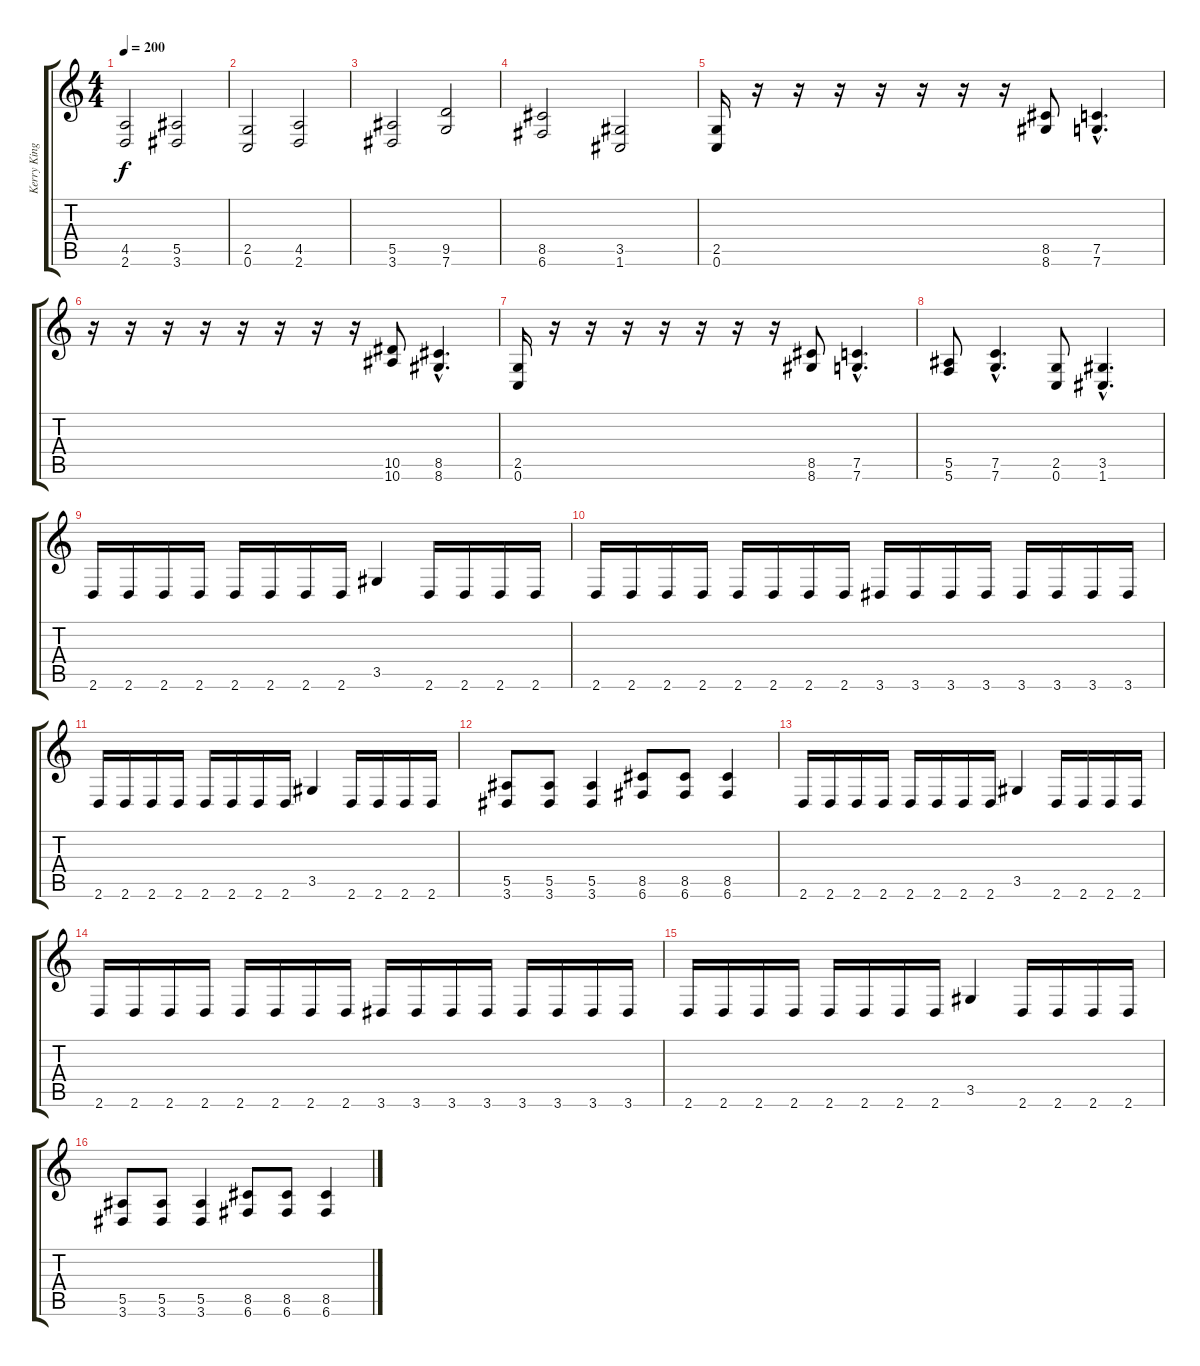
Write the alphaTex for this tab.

\track ("Kerry King" "Kerry King") {instrument distortionguitar}
\staff {score tabs}
\tuning (C4 G3 Eb3 Bb2 F2 C2) {hide}
\ts (4 4)
\tempo 200
\clef g2
\ks c
(4.5 2.6).2{dy f} (5.5 3.6).2 |
(2.5 0.6).2 (4.5 2.6).2 |
(5.5 3.6).2 (9.5 7.6).2 |
(8.5 6.6).2 (3.5 1.6).2 |
(2.5 0.6).16 r.16 r.16 r.16 r.16 r.16 r.16 r.16 (8.5 8.6).8 (7.5{hac} 7.6{hac}).4{d} |
r.16 r.16 r.16 r.16 r.16 r.16 r.16 r.16 (10.5 10.6).8 (8.5{hac} 8.6{hac}).4{d} |
(2.5 0.6).16 r.16 r.16 r.16 r.16 r.16 r.16 r.16 (8.5 8.6).8 (7.5{hac} 7.6{hac}).4{d} |
(5.5 5.6).8 (7.5{hac} 7.6{hac}).4{d} (2.5 0.6).8 (3.5{hac} 1.6{hac}).4{d} |
2.6.16 2.6.16 2.6.16 2.6.16 2.6.16 2.6.16 2.6.16 2.6.16 3.5.4 2.6.16 2.6.16 2.6.16 2.6.16 |
2.6.16 2.6.16 2.6.16 2.6.16 2.6.16 2.6.16 2.6.16 2.6.16 3.6.16 3.6.16 3.6.16 3.6.16 3.6.16 3.6.16 3.6.16 3.6.16 |
2.6.16 2.6.16 2.6.16 2.6.16 2.6.16 2.6.16 2.6.16 2.6.16 3.5.4 2.6.16 2.6.16 2.6.16 2.6.16 |
(5.5 3.6).8 (5.5 3.6).8 (5.5 3.6).4 (8.5 6.6).8 (8.5 6.6).8 (8.5 6.6).4 |
2.6.16 2.6.16 2.6.16 2.6.16 2.6.16 2.6.16 2.6.16 2.6.16 3.5.4 2.6.16 2.6.16 2.6.16 2.6.16 |
2.6.16 2.6.16 2.6.16 2.6.16 2.6.16 2.6.16 2.6.16 2.6.16 3.6.16 3.6.16 3.6.16 3.6.16 3.6.16 3.6.16 3.6.16 3.6.16 |
2.6.16 2.6.16 2.6.16 2.6.16 2.6.16 2.6.16 2.6.16 2.6.16 3.5.4 2.6.16 2.6.16 2.6.16 2.6.16 |
(5.5 3.6).8 (5.5 3.6).8 (5.5 3.6).4 (8.5 6.6).8 (8.5 6.6).8 (8.5 6.6).4
